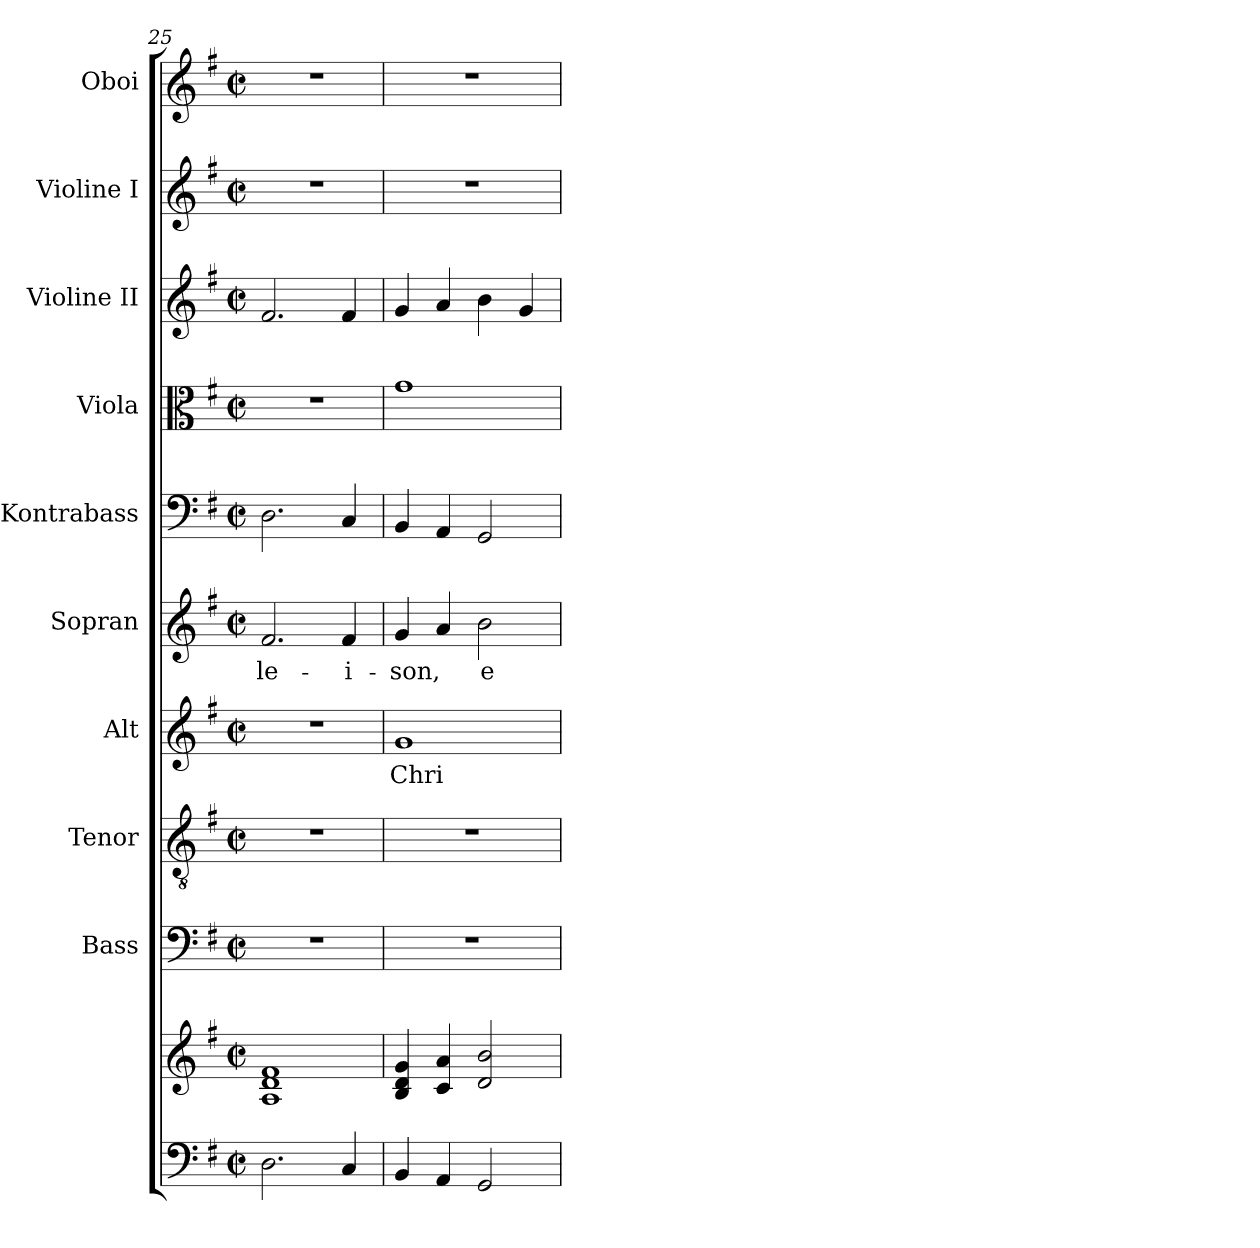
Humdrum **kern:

**kern	**kern	**kern	**kern	**kern	**text	**kern	**text	**kern	**kern	**kern	**kern	**kern
*part10	*part10	*part9	*part8	*part7	*part7	*part6	*part6	*part5	*part4	*part3	*part2	*part1
*staff11	*staff10	*staff9	*staff8	*staff7	*staff7	*staff6	*staff6	*staff5	*staff4	*staff3	*staff2	*staff1
*	*	*I"Bass	*I"Tenor	*I"Alt	*	*I"Sopran	*	*I"Kontrabass	*I"Viola	*I"Violine II	*I"Violine I	*I"Oboi
*	*	*I'B.	*I'T.	*I'A.	*	*I'S.	*	*I'Kb.	*I'Vla.	*I'Vl. II	*I'Vl. I	*I'Ob.
*clefF4	*clefG2	*clefF4	*clefGv2	*clefG2	*	*clefG2	*	*clefF4	*clefC3	*clefG2	*clefG2	*clefG2
*	*	*	*	*	*	*	*	*ITrd7c12	*	*	*	*
*k[f#]	*k[f#]	*k[f#]	*k[f#]	*k[f#]	*	*k[f#]	*	*k[f#]	*k[f#]	*k[f#]	*k[f#]	*k[f#]
*G:	*G:	*G:	*G:	*G:	*	*G:	*	*G:	*G:	*G:	*G:	*G:
*M2/2	*M2/2	*M2/2	*M2/2	*M2/2	*	*M2/2	*	*M2/2	*M2/2	*M2/2	*M2/2	*M2/2
*met(c|)	*met(c|)	*met(c|)	*met(c|)	*met(c|)	*	*met(c|)	*	*met(c|)	*met(c|)	*met(c|)	*met(c|)	*met(c|)
=25	=25	=25	=25	=25	=25	=25	=25	=25	=25	=25	=25	=25
!	!	!	!	!	!	!	!LO:LY:b	!	!	!	!	!
2.D\	1A 1d 1f#	1r	1r	1r	.	2.f#/	-le-	2.DD\	1r	2.f#/	1r	1r
!	!	!	!	!	!	!	!LO:LY:b	!	!	!	!	!
4C/	.	.	.	.	.	4f#/	-i-	4CC/	.	4f#/	.	.
=26	=26	=26	=26	=26	=26	=26	=26	=26	=26	=26	=26	=26
!	!	!	!	!	!LO:LY:b	!	!LO:LY:b	!	!	!	!	!
4BB/	4B/ 4d/ 4g/	1r	1r	1g	Chri-	4g/	-son,	4BBB/	1g	4g/	1r	1r
4AA/	4c/ 4a/	.	.	.	.	4a/	.	4AAA/	.	4a/	.	.
!	!	!	!	!	!	!	!LO:LY:b	!	!	!	!	!
2GG/	2d/ 2b/	.	.	.	.	2b\	e-	2GGG/	.	4b\	.	.
.	.	.	.	.	.	.	.	.	.	4g/	.	.
=	=	=	=	=	=	=	=	=	=	=	=	=
*-	*-	*-	*-	*-	*-	*-	*-	*-	*-	*-	*-	*-
